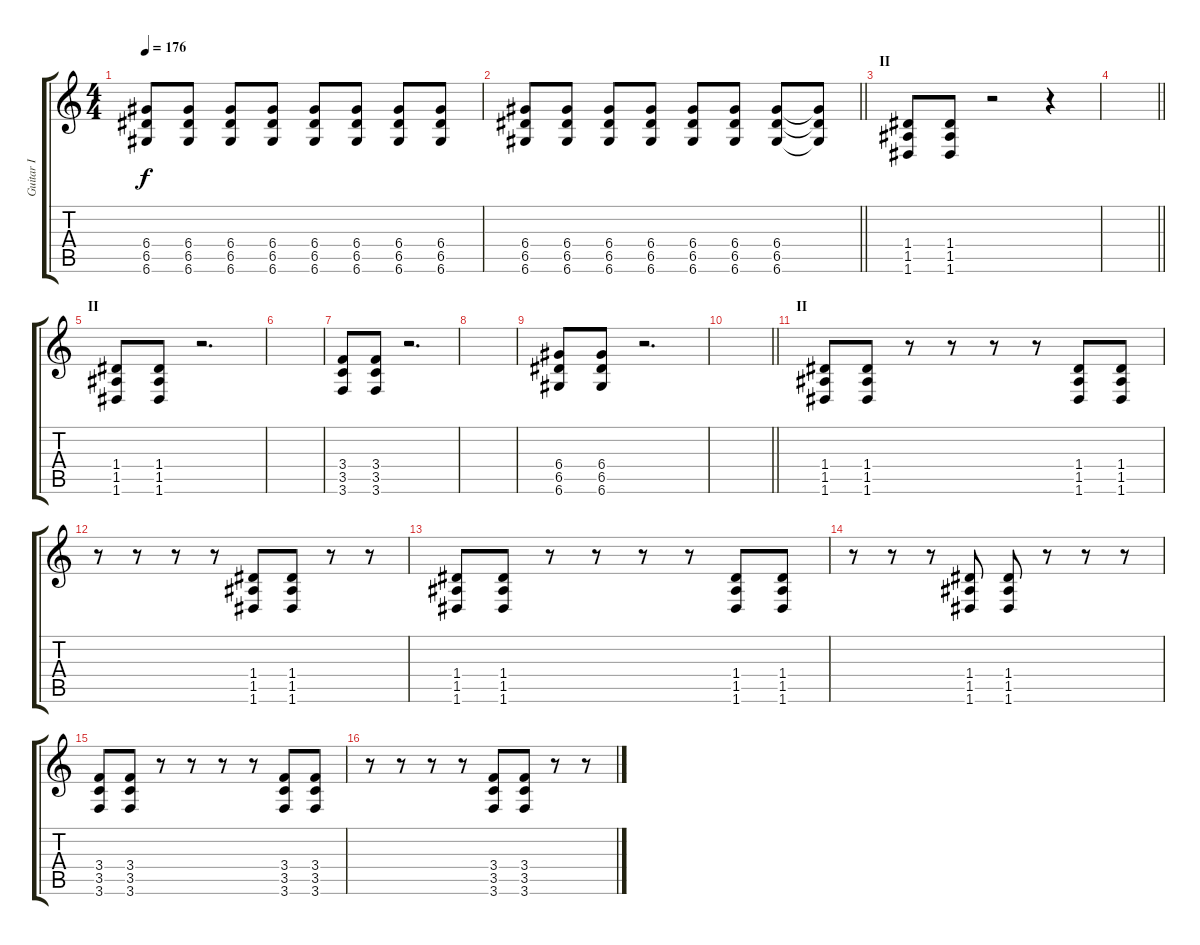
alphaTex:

\track ("Guitar I" "Guitar I") {instrument distortionguitar}
\staff {score tabs}
\tuning (E4 B3 G3 D3 A2 D2) {hide}
\ts (4 4)
\tempo 176
\clef g2
\ks c
(6.4{t} 6.5{t} 6.6{t}).8{dy f} (6.4 6.5 6.6).8 (6.4 6.5 6.6).8 (6.4 6.5 6.6).8 (6.4 6.5 6.6).8 (6.4 6.5 6.6).8 (6.4 6.5 6.6).8 (6.4 6.5 6.6).8 |
\barLineRight lightlight
(6.4 6.5 6.6).8 (6.4 6.5 6.6).8 (6.4 6.5 6.6).8 (6.4 6.5 6.6).8 (6.4 6.5 6.6).8 (6.4 6.5 6.6).8 (6.4 6.5 6.6).8 (6.4{t} 6.5{t} 6.6{t}).8 |
\section ("" "II")
(1.4 1.5 1.6).8 (1.4 1.5 1.6).8 r.2 r.4 |
\barLineRight lightlight
|
\section ("" "II")
(1.4 1.5 1.6).8 (1.4 1.5 1.6).8 r.2{d} |
|
(3.4 3.5 3.6).8 (3.4 3.5 3.6).8 r.2{d} |
|
(6.4 6.5 6.6).8 (6.4 6.5 6.6).8 r.2{d} |
\barLineRight lightlight
|
\section ("" "II")
(1.4 1.5 1.6).8 (1.4 1.5 1.6).8 r.8 r.8 r.8 r.8 (1.4 1.5 1.6).8 (1.4 1.5 1.6).8 |
r.8 r.8 r.8 r.8 (1.4 1.5 1.6).8 (1.4 1.5 1.6).8 r.8 r.8 |
(1.4 1.5 1.6).8 (1.4 1.5 1.6).8 r.8 r.8 r.8 r.8 (1.4 1.5 1.6).8 (1.4 1.5 1.6).8 |
r.8 r.8 r.8 (1.4 1.5 1.6).8 (1.4 1.5 1.6).8 r.8 r.8 r.8 |
(3.4 3.5 3.6).8 (3.4 3.5 3.6).8 r.8 r.8 r.8 r.8 (3.4 3.5 3.6).8 (3.4 3.5 3.6).8 |
r.8 r.8 r.8 r.8 (3.4 3.5 3.6).8 (3.4 3.5 3.6).8 r.8 r.8
